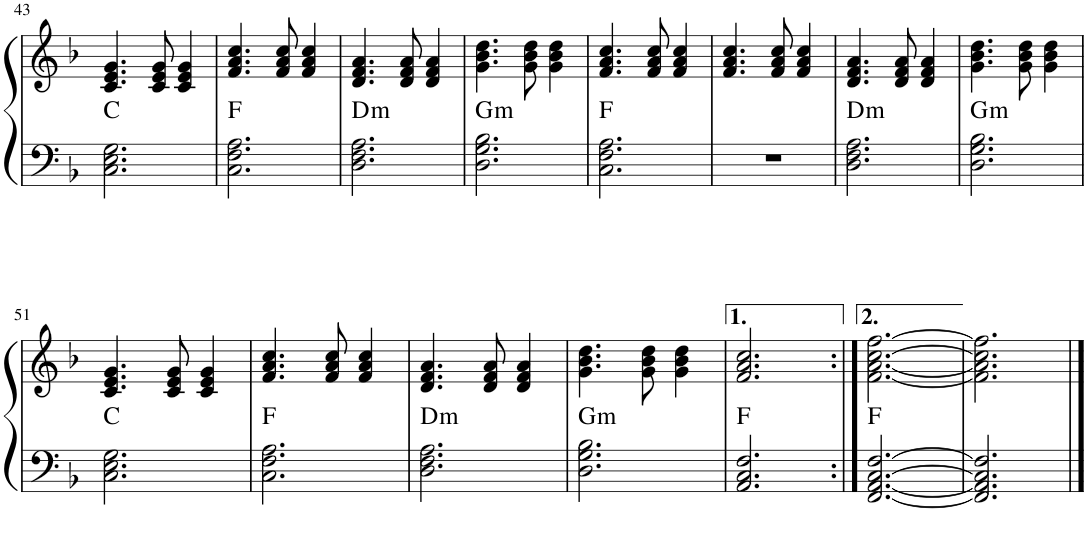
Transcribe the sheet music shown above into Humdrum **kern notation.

**kern	**kern	**harte
*part1	*part1	*part1
*staff2	*staff1	*
*I"Piano	*	*
*I'Pno.	*	*
!!LO:PB:g=z
*clefF4	*clefG2	*
*k[b-]	*k[b-]	*
*M3/4	*M3/4	*
=43	=43	=43
2.C\ 2.E\ 2.G\	4.c/ 4.e/ 4.g/	C:maj
.	8c/ 8e/ 8g/	.
.	4c/ 4e/ 4g/	.
=44	=44	=44
2.C\ 2.F\ 2.A\	4.f/ 4.a/ 4.cc/	F:maj
.	8f/ 8a/ 8cc/	.
.	4f/ 4a/ 4cc/	.
=45	=45	=45
!	!	!LO:H:kt=m
2.D\ 2.F\ 2.A\	4.d/ 4.f/ 4.a/	D:min
.	8d/ 8f/ 8a/	.
.	4d/ 4f/ 4a/	.
=46	=46	=46
!	!	!LO:H:kt=m
2.D\ 2.G\ 2.B-\	4.g\ 4.b-\ 4.dd\	G:min
.	8g\ 8b-\ 8dd\	.
.	4g\ 4b-\ 4dd\	.
=47	=47	=47
2.C\ 2.F\ 2.A\	4.f/ 4.a/ 4.cc/	F:maj
.	8f/ 8a/ 8cc/	.
.	4f/ 4a/ 4cc/	.
=48	=48	=48
2.r	4.f/ 4.a/ 4.cc/	.
.	8f/ 8a/ 8cc/	.
.	4f/ 4a/ 4cc/	.
=49	=49	=49
!	!	!LO:H:kt=m
2.D\ 2.F\ 2.A\	4.d/ 4.f/ 4.a/	D:min
.	8d/ 8f/ 8a/	.
.	4d/ 4f/ 4a/	.
=50	=50	=50
!	!	!LO:H:kt=m
2.D\ 2.G\ 2.B-\	4.g\ 4.b-\ 4.dd\	G:min
.	8g\ 8b-\ 8dd\	.
.	4g\ 4b-\ 4dd\	.
!!LO:LB:g=z
=51	=51	=51
2.C\ 2.E\ 2.G\	4.c/ 4.e/ 4.g/	C:maj
.	8c/ 8e/ 8g/	.
.	4c/ 4e/ 4g/	.
=52	=52	=52
2.C\ 2.F\ 2.A\	4.f/ 4.a/ 4.cc/	F:maj
.	8f/ 8a/ 8cc/	.
.	4f/ 4a/ 4cc/	.
=53	=53	=53
!	!	!LO:H:kt=m
2.D\ 2.F\ 2.A\	4.d/ 4.f/ 4.a/	D:min
.	8d/ 8f/ 8a/	.
.	4d/ 4f/ 4a/	.
=54	=54	=54
!	!	!LO:H:kt=m
2.D\ 2.G\ 2.B-\	4.g\ 4.b-\ 4.dd\	G:min
.	8g\ 8b-\ 8dd\	.
.	4g\ 4b-\ 4dd\	.
=55	=55	=55
2.AA/ 2.C/ 2.F/	2.f/ 2.a/ 2.cc/	F:maj
=56:|!	=56:|!	=56:|!
[2.FF/ [2.AA/ [2.C/ [2.F/	[2.f\ [2.a\ [2.cc\ [2.ff\	F:maj
=57	=57	=57
2.FF/] 2.AA/] 2.C/] 2.F/]	2.f\] 2.a\] 2.cc\] 2.ff\]	.
==	==	==
*-	*-	*-
